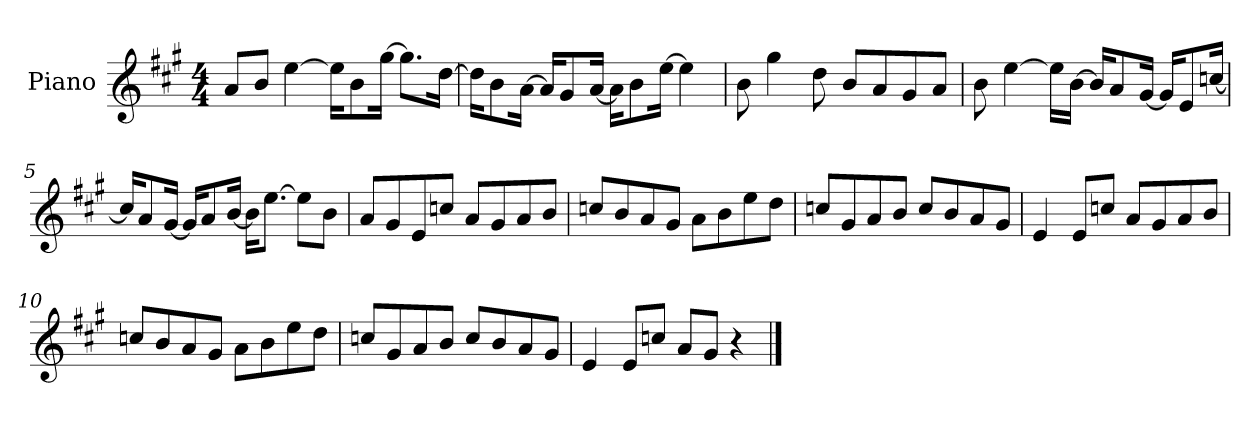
**kern
*part1
*staff1
*I"Piano
*I'P-no
*clefG2
*k[f#c#g#]
*M4/4
*MM90
=1
8a/L
8b/J
[4ee\
16ee\KL]
8b\
[16gg#\Jk
8.gg#\L]
[16dd\Jk
=2
16dd\KL]
8b\
[16a\Jk
16a/KL]
8g#/
[16a/Jk
16a\KL]
8b\
[16ee\Jk
4ee\]
=3
8b\
4gg#\
8dd\
8b/L
8a/
8g#/
8a/J
=4
8b\
[4ee\
16ee\LL]
[16b\JJ
16b/KL]
8a/
[16g#/Jk
16g#/KL]
8e/
[16ccn/Jk
!!LO:LB:g=z
=5
16cc/KL]
8a/
[16g#/Jk
16g#/KL]
8a/
[16b/Jk
16b\KL]
[8.ee\J
8ee\L]
8b\J
=6
8a/L
8g#/
8e/
8ccn/J
8a/L
8g#/
8a/
8b/J
=7
8ccn/L
8b/
8a/
8g#/J
8a\L
8b\
8ee\
8dd\J
=8
8ccn/L
8g#/
8a/
8b/J
8cc/L
8b/
8a/
8g#/J
!!LO:LB:g=z
=9
4e/
8e/L
8ccn/J
8a/L
8g#/
8a/
8b/J
=10
8ccn/L
8b/
8a/
8g#/J
8a\L
8b\
8ee\
8dd\J
=11
8ccn/L
8g#/
8a/
8b/J
8cc/L
8b/
8a/
8g#/J
=12
4e/
8e/L
8ccn/J
8a/L
8g#/J
4r
==
*-
